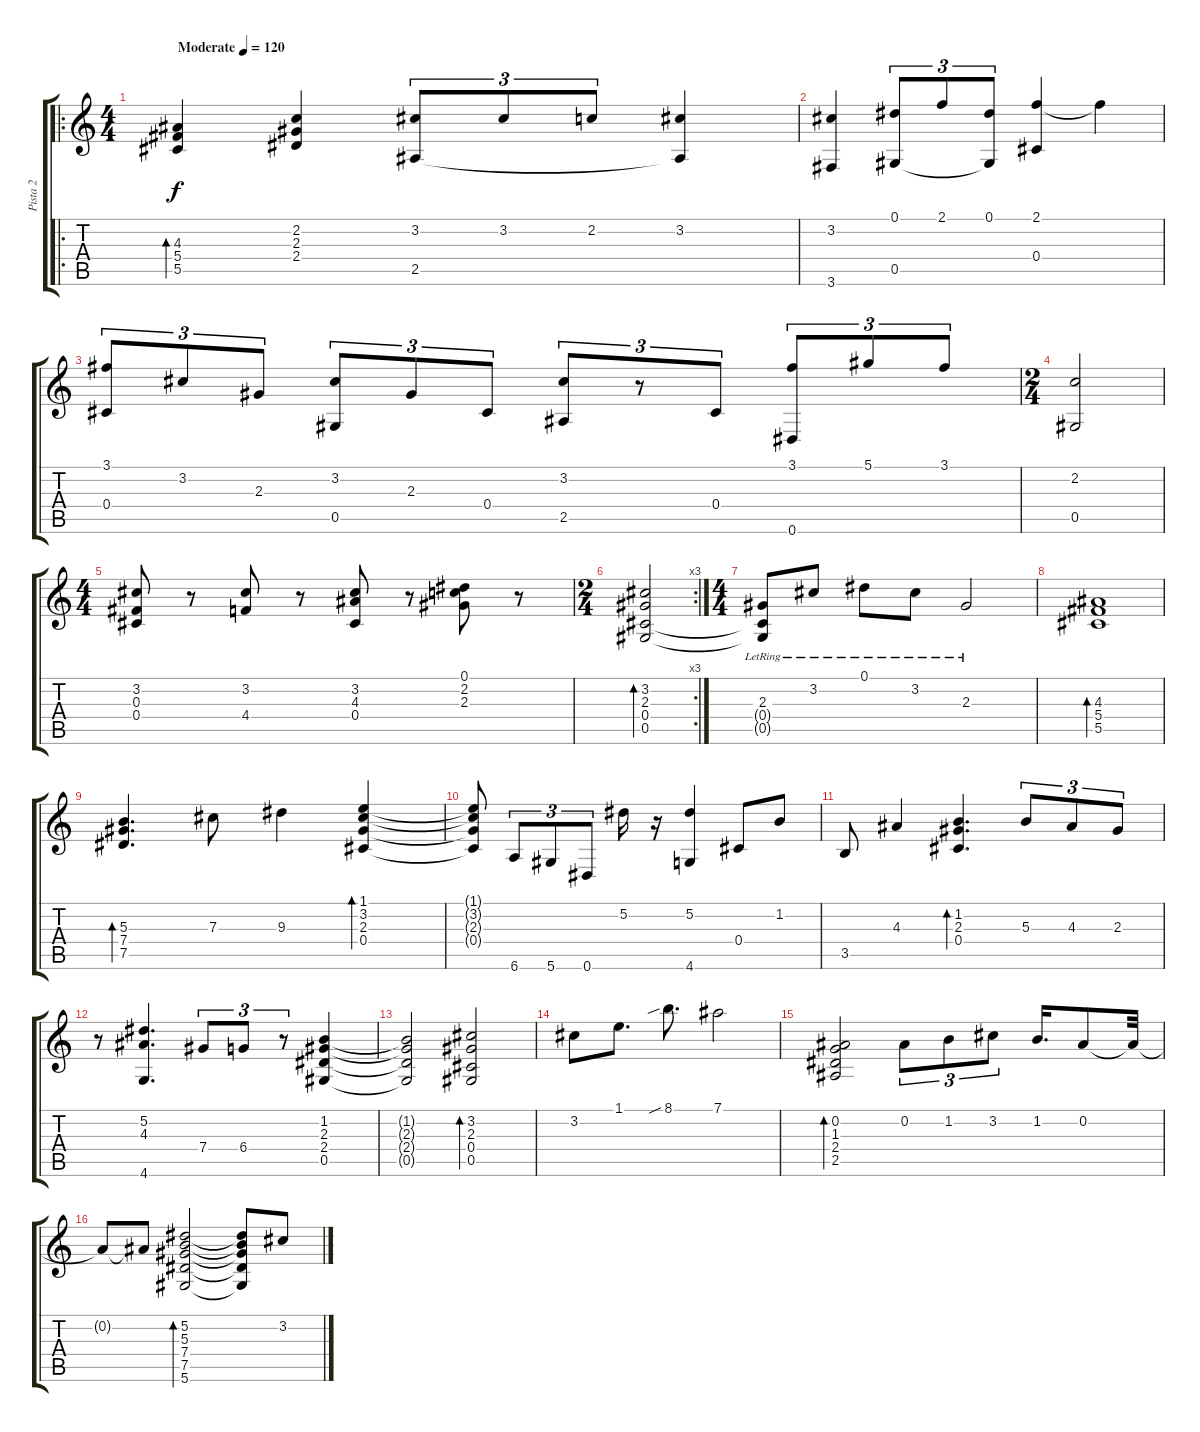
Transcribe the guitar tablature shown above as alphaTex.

\track ("Pista 2" "Pista 2") {instrument acousticguitarsteel}
\staff {score tabs}
\tuning (Eb4 Bb3 Gb3 Db3 Ab2 Eb2) {hide}
\ro
\ts (4 4)
\tempo (120 "Moderate")
\clef g2
\ks c
(4.3 5.4 5.5).4{bd 240 dy f instrument acousticguitarsteel} (2.2 2.3 2.4).4 (3.2 2.5).8{tu (3 2)} 3.2.8{tu (3 2)} 2.2.8{tu (3 2)} (3.2 2.5{t}).4 |
(3.2 3.6).4 (0.1 0.5).8{tu (3 2)} 2.1.8{tu (3 2)} (0.1 0.5{t}).8{tu (3 2)} (2.1 0.4).4 2.1{t}.4 |
(3.1 0.4).8{tu (3 2)} 3.2.8{tu (3 2)} 2.3.8{tu (3 2)} (3.2 0.5).8{tu (3 2)} 2.3.8{tu (3 2)} 0.4.8{tu (3 2)} (3.2 2.5).8{tu (3 2)} r.8{tu (3 2)} 0.4.8{tu (3 2)} (3.1 0.6).8{tu (3 2)} 5.1.8{tu (3 2)} 3.1.8{tu (3 2)} |
\ts (2 4)
(2.2 0.5).2 |
\ts (4 4)
(3.2 0.3 0.4).8 r.8 (3.2 4.4).8 r.8 (3.2 4.3 0.4).8 r.8 (0.1 2.2 2.3).8 r.8 |
\rc 3
\ts (2 4)
(3.2 2.3 0.4 0.5).2{bd 480} |
\ts (4 4)
(2.3{lr} 0.4{t} 0.5{t}).8 3.2{lr}.8 0.1{lr}.8 3.2{lr}.8 2.3{lr}.2 |
(4.3 5.4 5.5).1{bd 480} |
(5.3 7.4 7.5).4{d bd 480} 7.3.8 9.3.4 (1.1 3.2 2.3 0.4).4{bd 480} |
(1.1{t} 3.2{t} 2.3{t} 0.4{t}).8 6.6.8{tu (3 2)} 5.6.8{tu (3 2)} 0.6.8{tu (3 2)} 5.2.16 r.16 (5.2 4.6).4 0.4.8 1.2.8 |
3.5.8 4.3.4 (1.2 2.3 0.4).4{d bd 480} 5.3.8{tu (3 2)} 4.3.8{tu (3 2)} 2.3.8{tu (3 2)} |
r.8 (5.2 4.3 4.6).4{d} 7.4.8{tu (3 2)} 6.4.8{tu (3 2)} r.8{tu (3 2)} (1.2 2.3 2.4 0.5).4 |
(1.2{t} 2.3{t} 2.4{t} 0.5{t}).2 (3.2 2.3 0.4 0.5).2{bd 480} |
3.2.8 1.1.8{d} 8.1{sib}.8{d} 7.1.2 |
(0.2 1.3 2.4 2.5).2{bd 480} 0.2.8{tu (3 2)} 1.2.8{tu (3 2)} 3.2.8{tu (3 2)} 1.2.16{d} 0.2.8 0.2{t}.32 |
0.2{t}.8 0.2{t}.8 (5.2 5.3 7.4 7.5 5.6).2{bd 480} (5.2{t} 5.3{t} 7.4{t} 7.5{t} 5.6{t}).8 3.2.8
